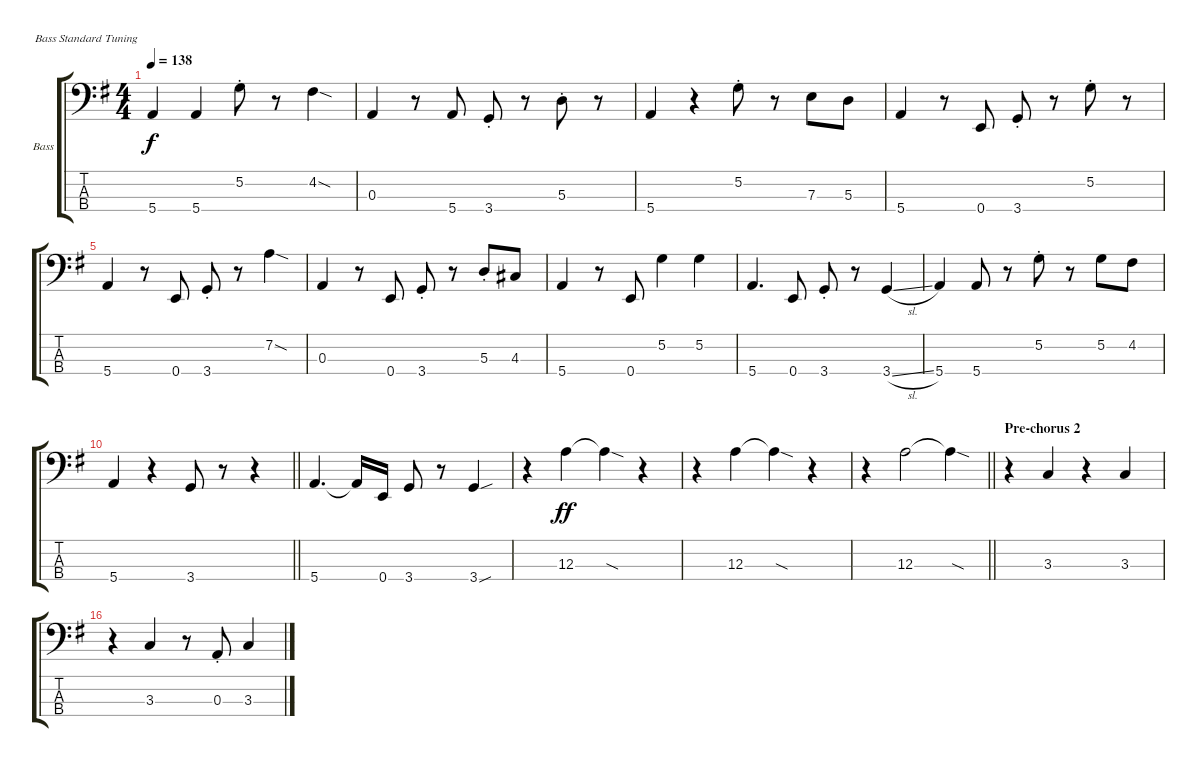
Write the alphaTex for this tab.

\defaultSystemsLayout 4
\bracketExtendMode groupsimilarinstruments
\useSystemSignSeparator
\multiBarRest
\multiTrackTrackNamePolicy allsystems
\firstSystemTrackNameMode fullname
\firstSystemTrackNameOrientation horizontal
\otherSystemsTrackNameOrientation horizontal
\defaultBarNumberDisplay FirstOfSystem
\track ("Bass" "Bs.") {multiBarRest instrument electricbassfinger}
\staff {score tabs}
\tuning (G2 D2 A1 E1)
\ts (4 4)
\tempo 138
\clef f4
\ks g
5.4.4{dy f} 5.4.4 5.2{st}.8 r.8 4.2{sod}.4 |
0.3.4 r.8 5.4.8 3.4{st}.8 r.8 5.3{st}.8 r.8 |
5.4.4 r.4 5.2{st}.8 r.8 7.3.8 5.3.8 |
5.4.4 r.8 0.4.8 3.4{st}.8 r.8 5.2{st}.8 r.8 |
5.4.4 r.8 0.4.8 3.4{st}.8 r.8 7.2{sod}.4 |
0.3.4 r.8 0.4.8 3.4{st}.8 r.8 5.3{st}.8 4.3.8 |
5.4.4 r.8 0.4.8 5.2.4 5.2.4 |
5.4.4{d} 0.4.8 3.4{st}.8 r.8 3.4{sl}.4 |
5.4.4 5.4.8 r.8 5.2{st}.8 r.8 5.2.8 4.2.8 |
\barLineRight lightlight
5.4.4 r.4 3.4.8 r.8 r.4 |
5.4.4{d} 5.4{t}.16 0.4.16 3.4.8 r.8 3.4{sou}.4 |
r.4 12.3.4{dy ff} 12.3{sod t}.4 r.4 |
r.4 12.3.4 12.3{sod t}.4 r.4 |
\barLineRight lightlight
r.4 12.3.2 12.3{sod t}.4 |
\section ("" "Pre-chorus 2")
r.4 3.3.4 r.4 3.3.4 |
r.4 3.3.4 r.8 0.3{st}.8 3.3.4
